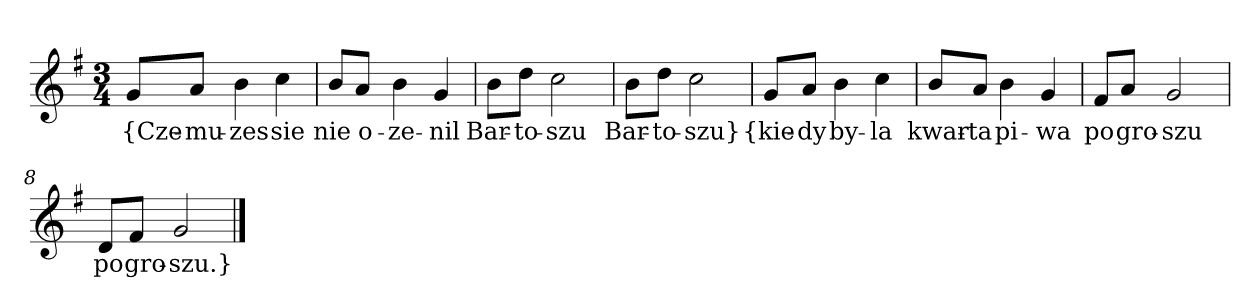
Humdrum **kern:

**kern	**text
*part1	*part1
*staff1	*staff1
*clefG2	*
*k[f#]	*
*G:	*
*M3/4	*
=	=
8g/L	{Cze-
8a/J	-mu-
4b	-zes
4cc	sie
=2	=2
8b/L	nie
8a/J	o-
4b	-ze-
4g	-nil
=3	=3
8b\L	Bar-
8dd\J	-to-
2cc	-szu
=4	=4
8b\L	Bar-
8dd\J	-to-
2cc	-szu}
=5y	=5y
8g/L	{kie-
8a/J	-dy
4b	by-
4cc	-la
=6	=6
8b/L	kwar-
8a/J	-ta
4b	pi-
4g	-wa
=7	=7
8f#/L	po
8a/J	gro-
2g	-szu
=8	=8
8d/L	po
8f#/J	gro-
2g	-szu.}
==	==
*-	*-
